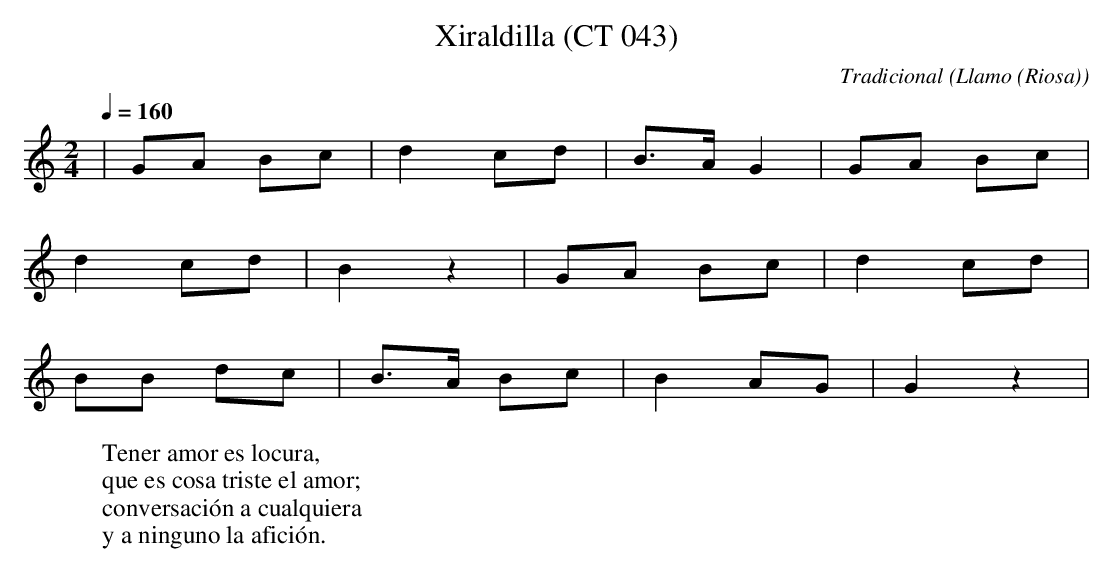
X:1
T:Xiraldilla (CT 043)
C:Tradicional
O:Llamo (Riosa)
M:2/4
L:1/8
Q:1/4=160
K:C
|GA Bc|d2 cd|B3/2A/ G2|GA Bc|
d2 cd|B2 z2|GA Bc|d2 cd|
BB dc|B3/2A/ Bc|B2 AG|G2 z2|
W:Tener amor es locura,
W:que es cosa triste el amor;
W:conversación a cualquiera
W:y a ninguno la afición.
W:
